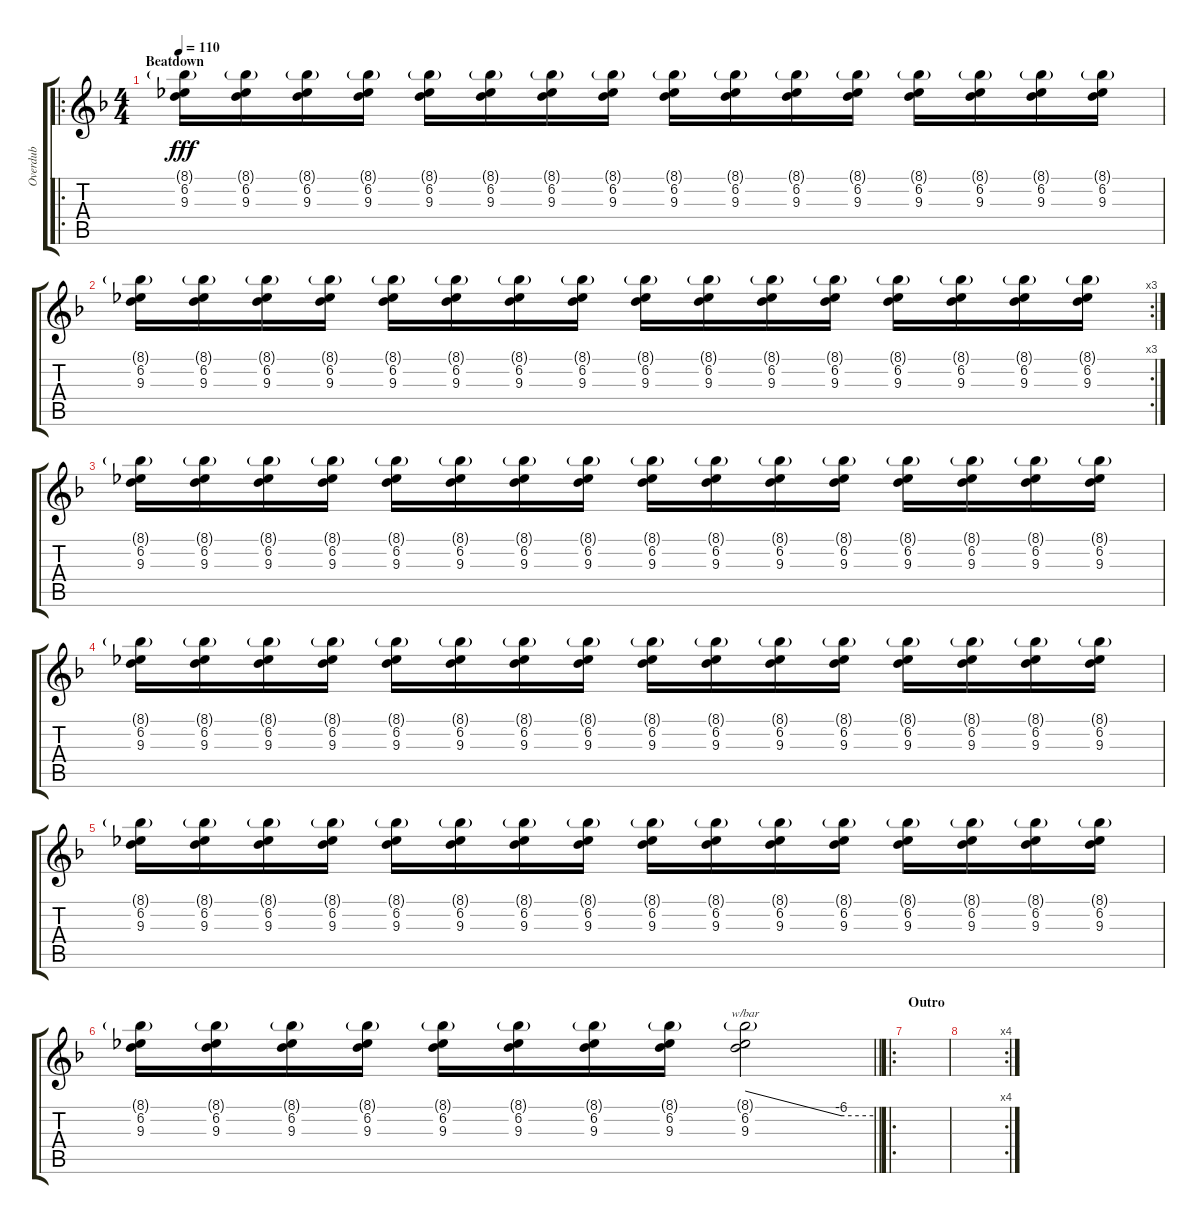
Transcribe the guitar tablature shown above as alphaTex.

\track ("Overdub" "Overdub") {instrument distortionguitar}
\staff {score tabs}
\tuning (D4 A3 F3 C3 G2 C2) {hide}
\ro
\ts (4 4)
\section ("" "Beatdown")
\tempo 110
\clef g2
\ks f
(8.1{g} 6.2 9.3).16{dy fff} (8.1{g} 6.2 9.3).16 (8.1{g} 6.2 9.3).16 (8.1{g} 6.2 9.3).16 (8.1{g} 6.2 9.3).16 (8.1{g} 6.2 9.3).16 (8.1{g} 6.2 9.3).16 (8.1{g} 6.2 9.3).16 (8.1{g} 6.2 9.3).16 (8.1{g} 6.2 9.3).16 (8.1{g} 6.2 9.3).16 (8.1{g} 6.2 9.3).16 (8.1{g} 6.2 9.3).16 (8.1{g} 6.2 9.3).16 (8.1{g} 6.2 9.3).16 (8.1{g} 6.2 9.3).16 |
\rc 3
(8.1{g} 6.2 9.3).16 (8.1{g} 6.2 9.3).16 (8.1{g} 6.2 9.3).16 (8.1{g} 6.2 9.3).16 (8.1{g} 6.2 9.3).16 (8.1{g} 6.2 9.3).16 (8.1{g} 6.2 9.3).16 (8.1{g} 6.2 9.3).16 (8.1{g} 6.2 9.3).16 (8.1{g} 6.2 9.3).16 (8.1{g} 6.2 9.3).16 (8.1{g} 6.2 9.3).16 (8.1{g} 6.2 9.3).16 (8.1{g} 6.2 9.3).16 (8.1{g} 6.2 9.3).16 (8.1{g} 6.2 9.3).16 |
(8.1{g} 6.2 9.3).16 (8.1{g} 6.2 9.3).16 (8.1{g} 6.2 9.3).16 (8.1{g} 6.2 9.3).16 (8.1{g} 6.2 9.3).16 (8.1{g} 6.2 9.3).16 (8.1{g} 6.2 9.3).16 (8.1{g} 6.2 9.3).16 (8.1{g} 6.2 9.3).16 (8.1{g} 6.2 9.3).16 (8.1{g} 6.2 9.3).16 (8.1{g} 6.2 9.3).16 (8.1{g} 6.2 9.3).16 (8.1{g} 6.2 9.3).16 (8.1{g} 6.2 9.3).16 (8.1{g} 6.2 9.3).16 |
(8.1{g} 6.2 9.3).16 (8.1{g} 6.2 9.3).16 (8.1{g} 6.2 9.3).16 (8.1{g} 6.2 9.3).16 (8.1{g} 6.2 9.3).16 (8.1{g} 6.2 9.3).16 (8.1{g} 6.2 9.3).16 (8.1{g} 6.2 9.3).16 (8.1{g} 6.2 9.3).16 (8.1{g} 6.2 9.3).16 (8.1{g} 6.2 9.3).16 (8.1{g} 6.2 9.3).16 (8.1{g} 6.2 9.3).16 (8.1{g} 6.2 9.3).16 (8.1{g} 6.2 9.3).16 (8.1{g} 6.2 9.3).16 |
(8.1{g} 6.2 9.3).16 (8.1{g} 6.2 9.3).16 (8.1{g} 6.2 9.3).16 (8.1{g} 6.2 9.3).16 (8.1{g} 6.2 9.3).16 (8.1{g} 6.2 9.3).16 (8.1{g} 6.2 9.3).16 (8.1{g} 6.2 9.3).16 (8.1{g} 6.2 9.3).16 (8.1{g} 6.2 9.3).16 (8.1{g} 6.2 9.3).16 (8.1{g} 6.2 9.3).16 (8.1{g} 6.2 9.3).16 (8.1{g} 6.2 9.3).16 (8.1{g} 6.2 9.3).16 (8.1{g} 6.2 9.3).16 |
\barLineRight lightlight
(8.1{g} 6.2 9.3).16 (8.1{g} 6.2 9.3).16 (8.1{g} 6.2 9.3).16 (8.1{g} 6.2 9.3).16 (8.1{g} 6.2 9.3).16 (8.1{g} 6.2 9.3).16 (8.1{g} 6.2 9.3).16 (8.1{g} 6.2 9.3).16 (8.1{g} 6.2 9.3).2{tbe (custom default 0 0 45 -24 60 -24)} |
\ro
\section ("" "Outro")
|
\rc 4
